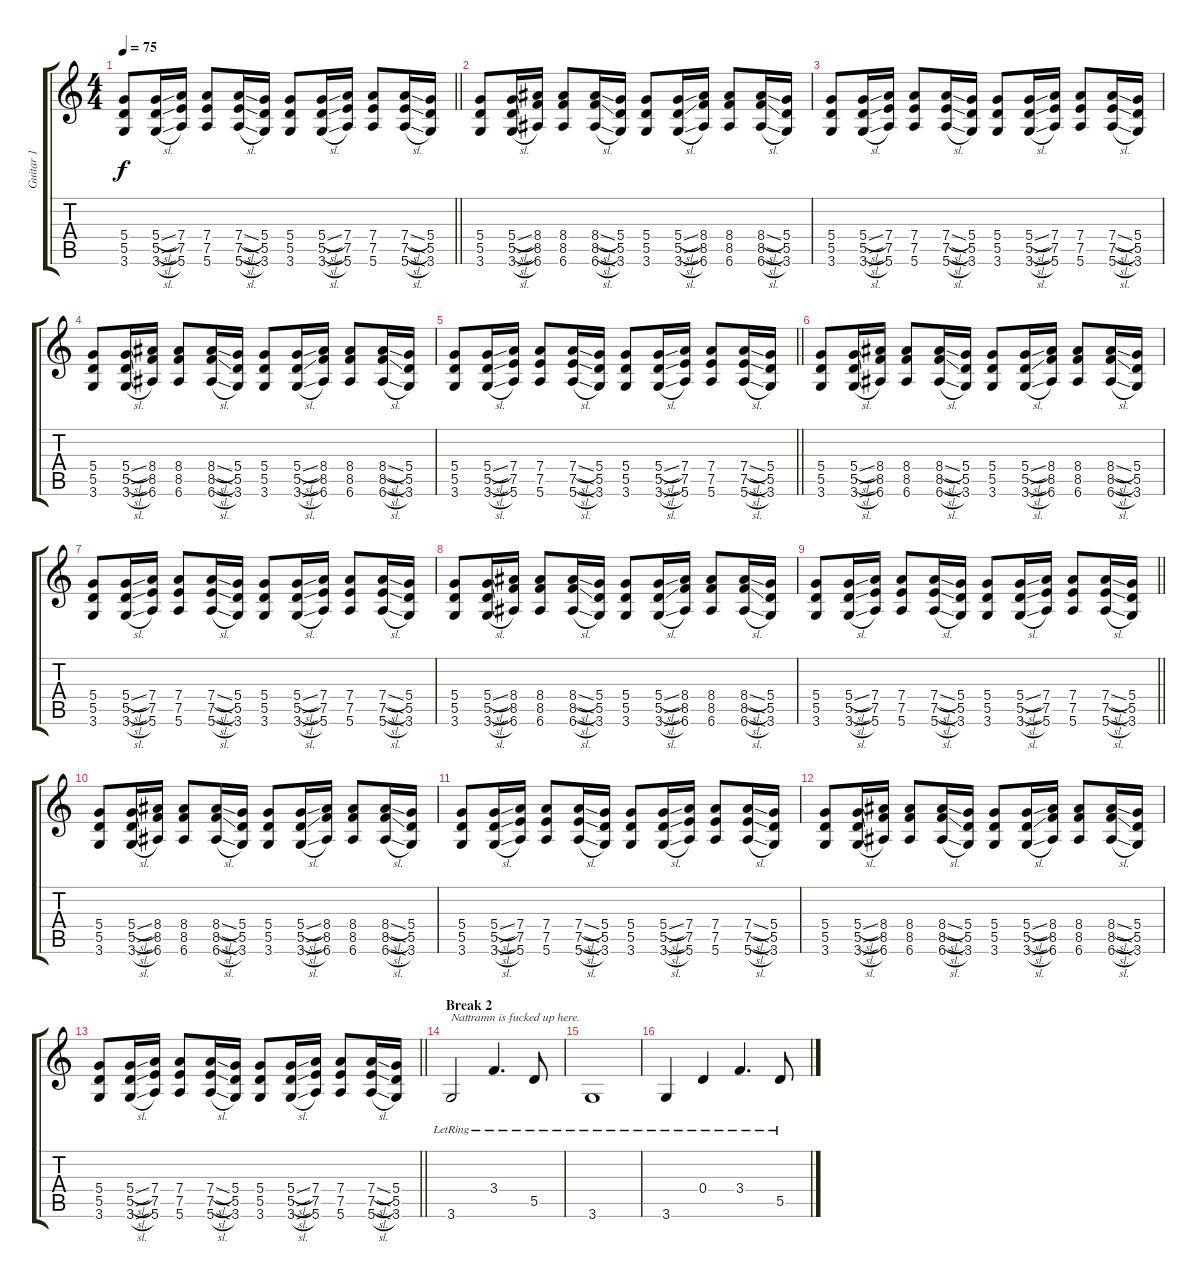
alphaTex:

\track ("Guitar 1" "Guitar 1") {instrument electricguitarjazz}
\staff {score tabs}
\tuning (E4 B3 G3 D3 A2 E2) {hide}
\ts (4 4)
\tempo 75
\clef g2
\barLineRight lightlight
\ks c
(5.4 5.5 3.6).8{dy f} (5.4{sl} 5.5{sl} 3.6{sl}).16 (7.4 7.5 5.6).16 (7.4 7.5 5.6).8 (7.4{sl} 7.5{sl} 5.6{sl}).16 (5.4 5.5 3.6).16 (5.4 5.5 3.6).8 (5.4{sl} 5.5{sl} 3.6{sl}).16 (7.4 7.5 5.6).16 (7.4 7.5 5.6).8 (7.4{sl} 7.5{sl} 5.6{sl}).16 (5.4 5.5 3.6).16 |
\section ("" "")
(5.4 5.5 3.6).8{instrument distortionguitar} (5.4{sl} 5.5{sl} 3.6{sl}).16 (8.4 8.5 6.6).16 (8.4 8.5 6.6).8 (8.4{sl} 8.5{sl} 6.6{sl}).16 (5.4 5.5 3.6).16 (5.4 5.5 3.6).8 (5.4{sl} 5.5{sl} 3.6{sl}).16 (8.4 8.5 6.6).16 (8.4 8.5 6.6).8 (8.4{sl} 8.5{sl} 6.6{sl}).16 (5.4 5.5 3.6).16 |
(5.4 5.5 3.6).8 (5.4{sl} 5.5{sl} 3.6{sl}).16 (7.4 7.5 5.6).16 (7.4 7.5 5.6).8 (7.4{sl} 7.5{sl} 5.6{sl}).16 (5.4 5.5 3.6).16 (5.4 5.5 3.6).8 (5.4{sl} 5.5{sl} 3.6{sl}).16 (7.4 7.5 5.6).16 (7.4 7.5 5.6).8 (7.4{sl} 7.5{sl} 5.6{sl}).16 (5.4 5.5 3.6).16 |
(5.4 5.5 3.6).8 (5.4{sl} 5.5{sl} 3.6{sl}).16 (8.4 8.5 6.6).16 (8.4 8.5 6.6).8 (8.4{sl} 8.5{sl} 6.6{sl}).16 (5.4 5.5 3.6).16 (5.4 5.5 3.6).8 (5.4{sl} 5.5{sl} 3.6{sl}).16 (8.4 8.5 6.6).16 (8.4 8.5 6.6).8 (8.4{sl} 8.5{sl} 6.6{sl}).16 (5.4 5.5 3.6).16 |
\barLineRight lightlight
(5.4 5.5 3.6).8 (5.4{sl} 5.5{sl} 3.6{sl}).16 (7.4 7.5 5.6).16 (7.4 7.5 5.6).8 (7.4{sl} 7.5{sl} 5.6{sl}).16 (5.4 5.5 3.6).16 (5.4 5.5 3.6).8 (5.4{sl} 5.5{sl} 3.6{sl}).16 (7.4 7.5 5.6).16 (7.4 7.5 5.6).8 (7.4{sl} 7.5{sl} 5.6{sl}).16 (5.4 5.5 3.6).16 |
\section ("" "")
(5.4 5.5 3.6).8{instrument distortionguitar} (5.4{sl} 5.5{sl} 3.6{sl}).16 (8.4 8.5 6.6).16 (8.4 8.5 6.6).8 (8.4{sl} 8.5{sl} 6.6{sl}).16 (5.4 5.5 3.6).16 (5.4 5.5 3.6).8 (5.4{sl} 5.5{sl} 3.6{sl}).16 (8.4 8.5 6.6).16 (8.4 8.5 6.6).8 (8.4{sl} 8.5{sl} 6.6{sl}).16 (5.4 5.5 3.6).16 |
(5.4 5.5 3.6).8 (5.4{sl} 5.5{sl} 3.6{sl}).16 (7.4 7.5 5.6).16 (7.4 7.5 5.6).8 (7.4{sl} 7.5{sl} 5.6{sl}).16 (5.4 5.5 3.6).16 (5.4 5.5 3.6).8 (5.4{sl} 5.5{sl} 3.6{sl}).16 (7.4 7.5 5.6).16 (7.4 7.5 5.6).8 (7.4{sl} 7.5{sl} 5.6{sl}).16 (5.4 5.5 3.6).16 |
(5.4 5.5 3.6).8 (5.4{sl} 5.5{sl} 3.6{sl}).16 (8.4 8.5 6.6).16 (8.4 8.5 6.6).8 (8.4{sl} 8.5{sl} 6.6{sl}).16 (5.4 5.5 3.6).16 (5.4 5.5 3.6).8 (5.4{sl} 5.5{sl} 3.6{sl}).16 (8.4 8.5 6.6).16 (8.4 8.5 6.6).8 (8.4{sl} 8.5{sl} 6.6{sl}).16 (5.4 5.5 3.6).16 |
\barLineRight lightlight
(5.4 5.5 3.6).8 (5.4{sl} 5.5{sl} 3.6{sl}).16 (7.4 7.5 5.6).16 (7.4 7.5 5.6).8 (7.4{sl} 7.5{sl} 5.6{sl}).16 (5.4 5.5 3.6).16 (5.4 5.5 3.6).8 (5.4{sl} 5.5{sl} 3.6{sl}).16 (7.4 7.5 5.6).16 (7.4 7.5 5.6).8 (7.4{sl} 7.5{sl} 5.6{sl}).16 (5.4 5.5 3.6).16 |
(5.4 5.5 3.6).8{instrument distortionguitar} (5.4{sl} 5.5{sl} 3.6{sl}).16 (8.4 8.5 6.6).16 (8.4 8.5 6.6).8 (8.4{sl} 8.5{sl} 6.6{sl}).16 (5.4 5.5 3.6).16 (5.4 5.5 3.6).8 (5.4{sl} 5.5{sl} 3.6{sl}).16 (8.4 8.5 6.6).16 (8.4 8.5 6.6).8 (8.4{sl} 8.5{sl} 6.6{sl}).16 (5.4 5.5 3.6).16 |
(5.4 5.5 3.6).8 (5.4{sl} 5.5{sl} 3.6{sl}).16 (7.4 7.5 5.6).16 (7.4 7.5 5.6).8 (7.4{sl} 7.5{sl} 5.6{sl}).16 (5.4 5.5 3.6).16 (5.4 5.5 3.6).8 (5.4{sl} 5.5{sl} 3.6{sl}).16 (7.4 7.5 5.6).16 (7.4 7.5 5.6).8 (7.4{sl} 7.5{sl} 5.6{sl}).16 (5.4 5.5 3.6).16 |
(5.4 5.5 3.6).8 (5.4{sl} 5.5{sl} 3.6{sl}).16 (8.4 8.5 6.6).16 (8.4 8.5 6.6).8 (8.4{sl} 8.5{sl} 6.6{sl}).16 (5.4 5.5 3.6).16 (5.4 5.5 3.6).8 (5.4{sl} 5.5{sl} 3.6{sl}).16 (8.4 8.5 6.6).16 (8.4 8.5 6.6).8 (8.4{sl} 8.5{sl} 6.6{sl}).16 (5.4 5.5 3.6).16 |
\barLineRight lightlight
(5.4 5.5 3.6).8 (5.4{sl} 5.5{sl} 3.6{sl}).16 (7.4 7.5 5.6).16 (7.4 7.5 5.6).8 (7.4{sl} 7.5{sl} 5.6{sl}).16 (5.4 5.5 3.6).16 (5.4 5.5 3.6).8 (5.4{sl} 5.5{sl} 3.6{sl}).16 (7.4 7.5 5.6).16 (7.4 7.5 5.6).8 (7.4{sl} 7.5{sl} 5.6{sl}).16 (5.4 5.5 3.6).16 |
\section ("" "Break 2")
3.6{lr}.2{txt "Nattramn is fucked up here." instrument electricguitarjazz} 3.4{lr}.4{d} 5.5{lr}.8 |
3.6{lr}.1 |
3.6{lr}.4 0.4{lr}.4 3.4{lr}.4{d} 5.5{lr}.8
